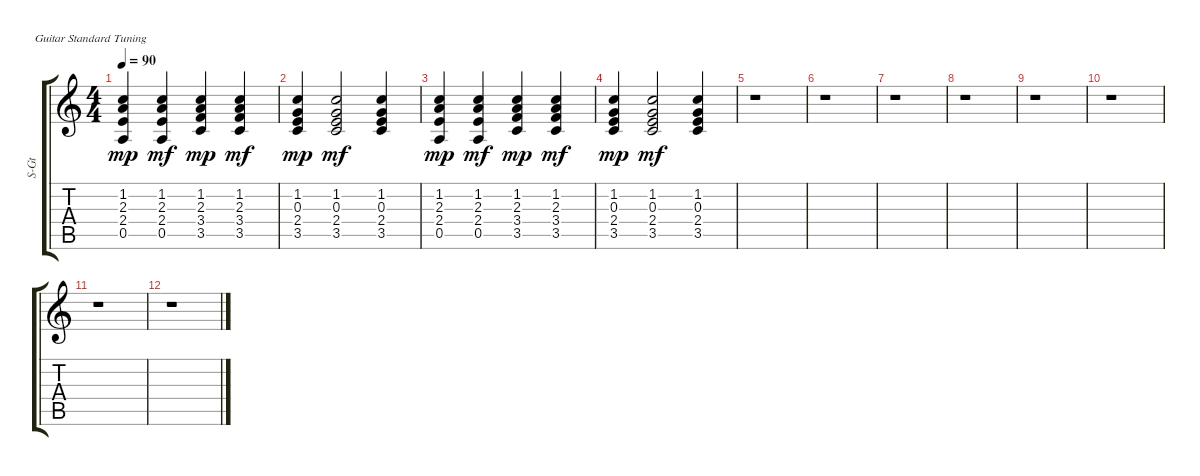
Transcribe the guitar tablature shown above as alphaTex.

\defaultSystemsLayout 4
\bracketExtendMode groupsimilarinstruments
\otherSystemsTrackNameOrientation horizontal
\track ("Steel Guitar" "S-Gt") {instrument acousticguitarsteel}
\staff {score tabs}
\tuning (E4 B3 G3 D3 A2 E2)
\ts (4 4)
\tempo 90
\clef g2
\ks c
(1.2 2.3 2.4 0.5).4{dy mp beam Up} (0.5 2.4 2.3 1.2).4{dy mf beam Up} (1.2 2.3 3.4 3.5).4{dy mp beam Up} (3.5 3.4 2.3 1.2).4{dy mf beam Up} |
(1.2 0.3 2.4 3.5).4{dy mp beam Up} (1.2 0.3 2.4 3.5).2{dy mf beam Up} (1.2 0.3 2.4 3.5).4{beam Up} |
(1.2 2.3 2.4 0.5).4{dy mp beam Up} (0.5 2.4 2.3 1.2).4{dy mf beam Up} (1.2 2.3 3.4 3.5).4{dy mp beam Up} (3.5 3.4 2.3 1.2).4{dy mf beam Up} |
(1.2 0.3 2.4 3.5).4{dy mp beam Up} (1.2 0.3 2.4 3.5).2{dy mf beam Up} (1.2 0.3 2.4 3.5).4{beam Up} |
r.1{beam Down} |
r.1{beam Down} |
r.1{beam Down} |
r.1{beam Down} |
r.1{beam Down} |
r.1{beam Down} |
r.1{beam Down} |
r.1{beam Down}
